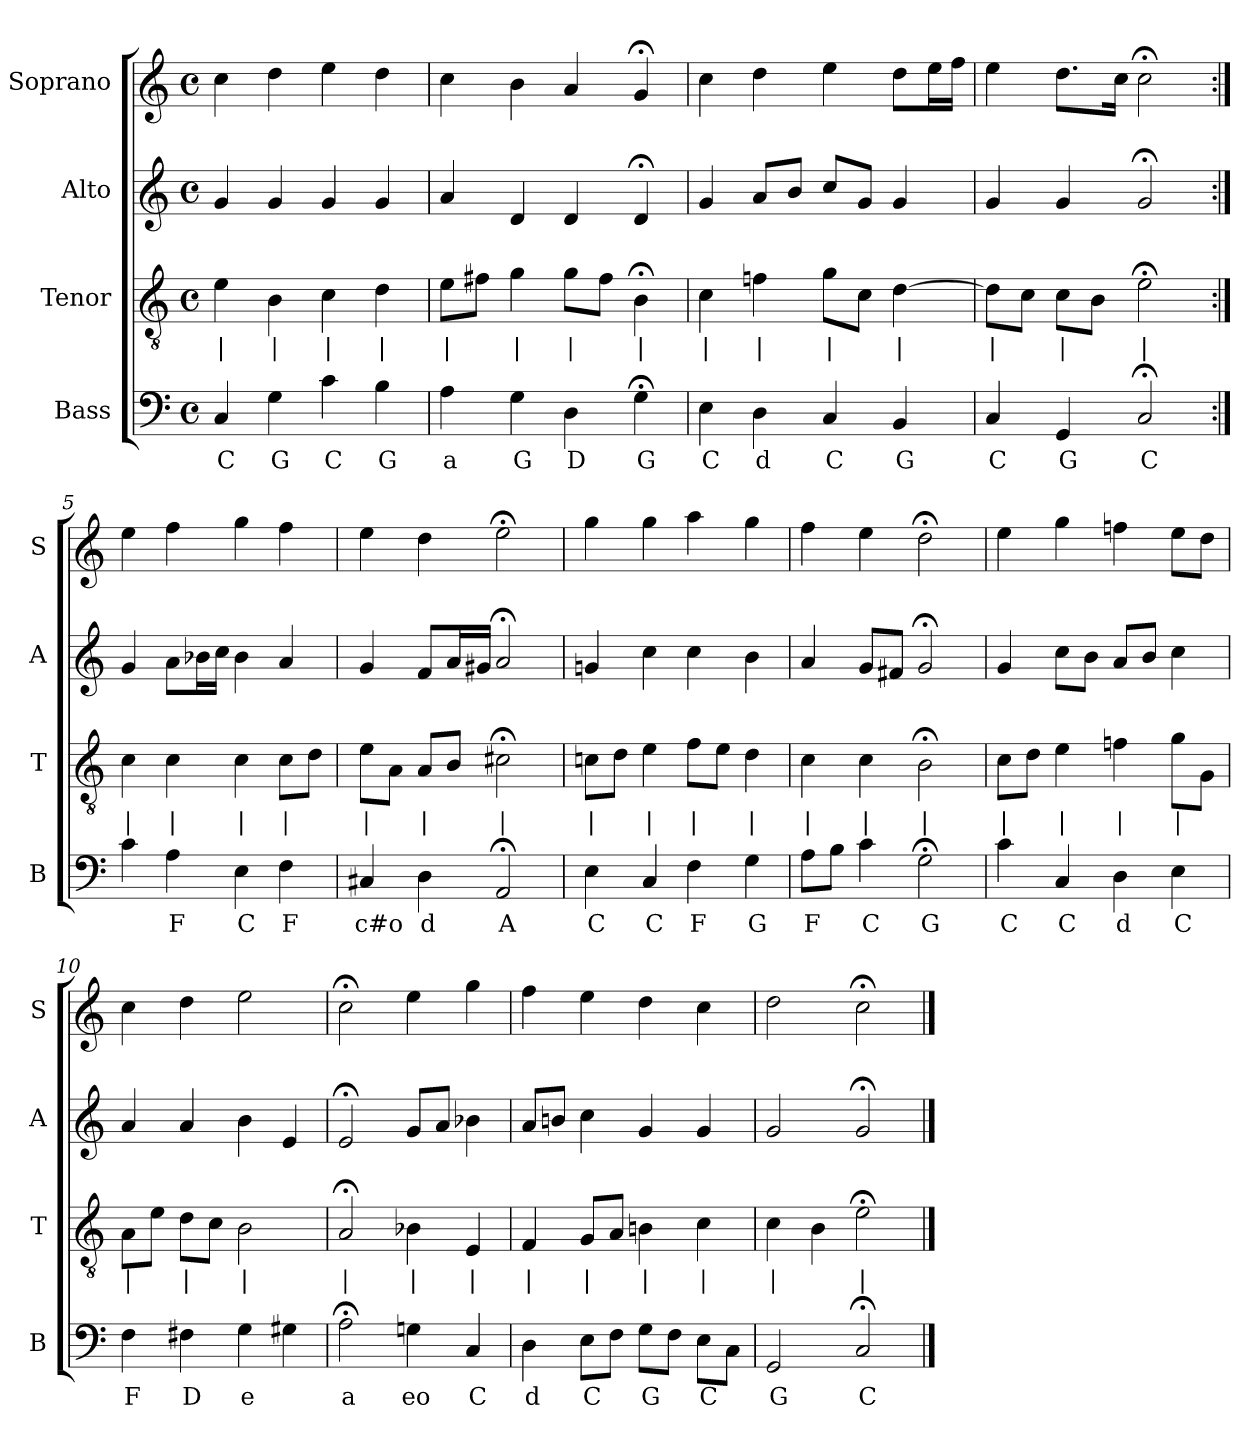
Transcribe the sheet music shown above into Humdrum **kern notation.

**kern	**text	**kern	**text	**kern	**kern
*part4	*part4	*part3	*part3	*part2	*part1
*staff4	*staff4	*staff3	*staff3	*staff2	*staff1
*I"Bass	*	*I"Tenor	*	*I"Alto	*I"Soprano
*I'B	*	*I'T	*	*I'A	*I'S
*clefF4	*	*clefGv2	*	*clefG2	*clefG2
*k[]	*	*k[]	*	*k[]	*k[]
*C:	*	*C:	*	*C:	*C:
*M4/4	*	*M4/4	*	*M4/4	*M4/4
*met(c)	*	*met(c)	*	*met(c)	*met(c)
*MM100	*	*MM100	*	*MM100	*MM100
=1	=1	=1	=1	=1	=1
4C	C	4e	|	4g	4cc
4G	G	4B	|	4g	4dd
4c	C	4c	|	4g	4ee
4B	G	4d	|	4g	4dd
=2	=2	=2	=2	=2	=2
4A	a	8eL	|	4a	4cc
.	.	8f#XJ	.	.	.
4G	G	4g	|	4d	4b
4D	D	8gL	|	4d	4a
.	.	8f#J	.	.	.
4G;<	G	4B;<	|	4d;<	4g;<
=3	=3	=3	=3	=3	=3
4E	C	4c	|	4g	4cc
4D	d	4fn	|	8aL	4dd
.	.	.	.	8bJ	.
4C	C	8gL	|	8ccL	4ee
.	.	8cJ	.	8gJ	.
4BB	G	[4d	|	4g	8ddL
.	.	.	.	.	16eeL
.	.	.	.	.	16ffJJ
=4	=4	=4	=4	=4	=4
4C	C	8dL]	|	4g	4ee
.	.	8cJ	.	.	.
4GG	G	8cL	|	4g	8.ddL
.	.	8BJ	.	.	.
.	.	.	.	.	16ccJk
2C;<	C	2e;<	|	2g;<	2cc;<
=5:|!	=5:|!	=5:|!	=5:|!	=5:|!	=5:|!
4c	.	4c	|	4g	4ee
4A	F	4c	|	8aL	4ff
.	.	.	.	16b-XL	.
.	.	.	.	16ccJJ	.
4E	C	4c	|	4b-	4gg
4F	F	8cL	|	4a	4ff
.	.	8dJ	.	.	.
=6	=6	=6	=6	=6	=6
4C#X	c#o	8eL	|	4g	4ee
.	.	8AJ	.	.	.
4D	d	8AL	|	8fL	4dd
.	.	8BJ	.	16aL	.
.	.	.	.	16g#XJJ	.
2AA;<	A	2c#X;<	|	2a;<	2ee;<
=7	=7	=7	=7	=7	=7
4E	C	8cnL	|	4gn	4gg
.	.	8dJ	.	.	.
4C	C	4e	|	4cc	4gg
4F	F	8fL	|	4cc	4aa
.	.	8eJ	.	.	.
4G	G	4d	|	4b	4gg
=8	=8	=8	=8	=8	=8
8AL	F	4c	|	4a	4ff
8BJ	.	.	.	.	.
4c	C	4c	|	8gL	4ee
.	.	.	.	8f#XJ	.
2G;<	G	2B;<	|	2g;<	2dd;<
=9	=9	=9	=9	=9	=9
4c	C	8cL	|	4g	4ee
.	.	8dJ	.	.	.
4C	C	4e	|	8ccL	4gg
.	.	.	.	8bJ	.
4D	d	4fn	|	8aL	4ffn
.	.	.	.	8bJ	.
4E	C	8gL	|	4cc	8eeL
.	.	8GJ	.	.	8ddJ
=10	=10	=10	=10	=10	=10
4F	F	8AL	|	4a	4cc
.	.	8eJ	.	.	.
4F#X	D	8dL	|	4a	4dd
.	.	8cJ	.	.	.
4G	e	2B	|	4b	2ee
4G#X	.	.	.	4e	.
=11	=11	=11	=11	=11	=11
2A;<	a	2A;<	|	2e;<	2cc;<
4Gn	eo	4B-X	|	8gL	4ee
.	.	.	.	8aJ	.
4C	C	4E	|	4b-X	4gg
=12	=12	=12	=12	=12	=12
4D	d	4F	|	8aL	4ff
.	.	.	.	8bnJ	.
8EL	C	8GL	|	4cc	4ee
8FJ	.	8AJ	.	.	.
8GL	G	4Bn	|	4g	4dd
8FJ	.	.	.	.	.
8EL	C	4c	|	4g	4cc
8CJ	.	.	.	.	.
=13	=13	=13	=13	=13	=13
2GG	G	4c	|	2g	2dd
.	.	4B	.	.	.
2C;<	C	2e;<	|	2g;<	2cc;<
==	==	==	==	==	==
*-	*-	*-	*-	*-	*-
